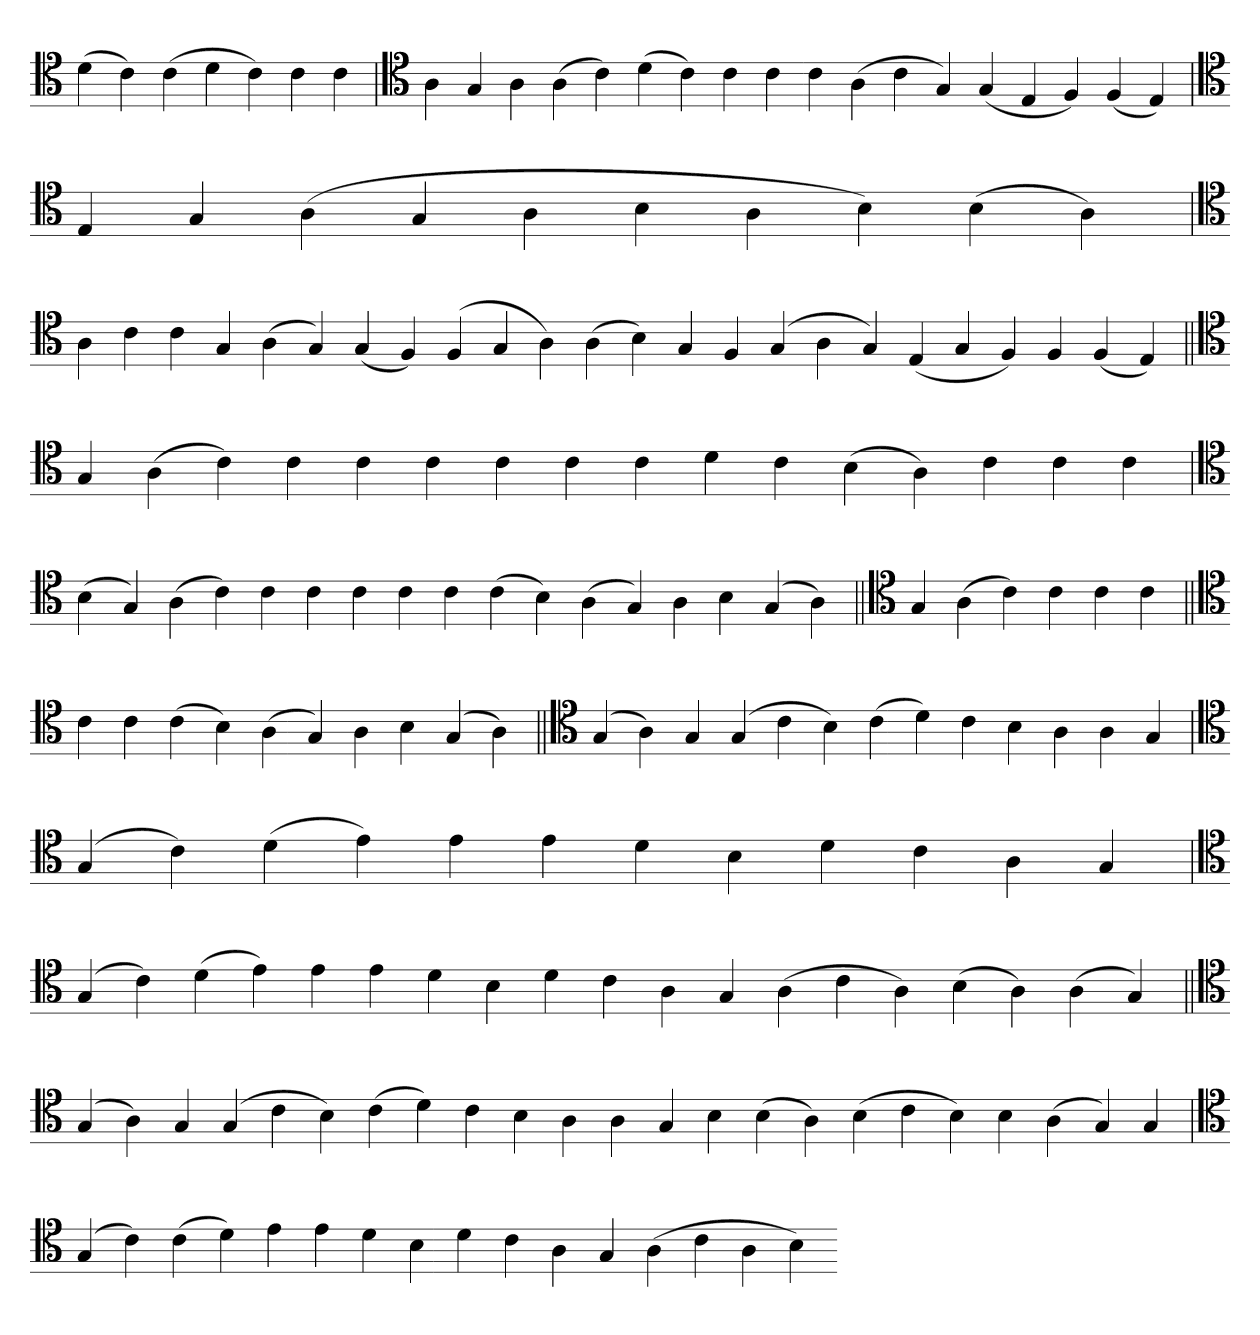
**kern
*part1
*staff1
*clefC4
=
(4d
4c)
(4c
4d
4c)
4c
4c
='
*clefC4
4A
4G
4A
(4A
4c)
(4d
4c)
4c
4c
4c
(4A
4c
4G)
(4G
4E
4F)
(4F
4E)
=
*clefC4
4E
4G
(4A
4G
4A
4B
4A
4B)
(4B
4A)
='
*clefC4
4A
4c
4c
4G
(4A
4G)
(4G
4F)
(4F
4G
4A)
(4A
4B)
4G
4F
(4G
4A
4G)
(4E
4G
4F)
4F
(4F
4E)
=||
*clefC4
4G
(4A
4c)
4c
4c
4c
4c
4c
4c
4d
4c
(4B
4A)
4c
4c
4c
=
*clefC4
(4B
4G)
(4A
4c)
4c
4c
4c
4c
4c
(4c
4B)
(4A
4G)
4A
4B
(4G
4A)
=||
*clefC4
4G
(4A
4c)
4c
4c
4c
=||
*clefC4
4c
4c
(4c
4B)
(4A
4G)
4A
4B
(4G
4A)
=||
*clefC4
(4G
4A)
4G
(4G
4c
4B)
(4c
4d)
4c
4B
4A
4A
4G
='
*clefC4
(4G
4c)
(4d
4e)
4e
4e
4d
4B
4d
4c
4A
4G
=`
*clefC4
(4G
4c)
(4d
4e)
4e
4e
4d
4B
4d
4c
4A
4G
(4A
4c
4A)
(4B
4A)
(4A
4G)
=||
*clefC4
(4G
4A)
4G
(4G
4c
4B)
(4c
4d)
4c
4B
4A
4A
4G
4B
(4B
4A)
(4B
4c
4B)
4B
(4A
4G)
4G
='
*clefC4
(4G
4c)
(4c
4d)
4e
4e
4d
4B
4d
4c
4A
4G
(4A
4c
4A
4B)
=-
*-
